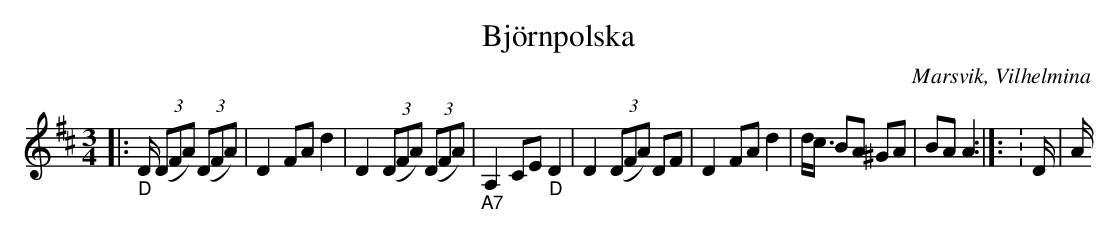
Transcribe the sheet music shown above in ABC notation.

X:1
T:Björnpolska
O:Marsvik, Vilhelmina
M:3/4
L:1/16
K:D
|:"_D" D ((3D2F2A2) ((3D2F2A2) | D4 F2A2 d4 | D4 ((3D2F2A2) ((3D2F2A2) | "_A7" A,4 C2E2 "_D"D4 | D4 ((3D2F2A2) D2F2 | D4 F2A2 d4 | dc3 B2A2 ^G2A2 | B2A2 A4   :|]: K:Dm | A
